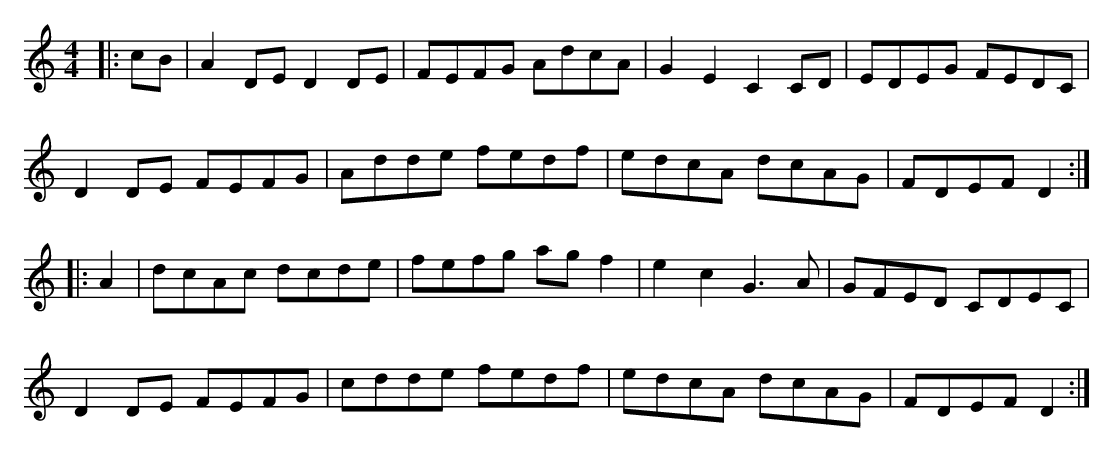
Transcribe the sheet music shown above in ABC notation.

X:1
M:4/4
K:C
|:cB|A2DE D2DE|FEFG AdcA|G2E2 C2CD|EDEG FEDC|
D2DE FEFG|Adde fedf|edcA dcAG|FDEFD2:|
|:A2|dcAc dcde|fefg agf2|e2c2G3A|GFED CDEC|
D2DE FEFG|cdde fedf|edcA dcAG|FDEFD2:|
